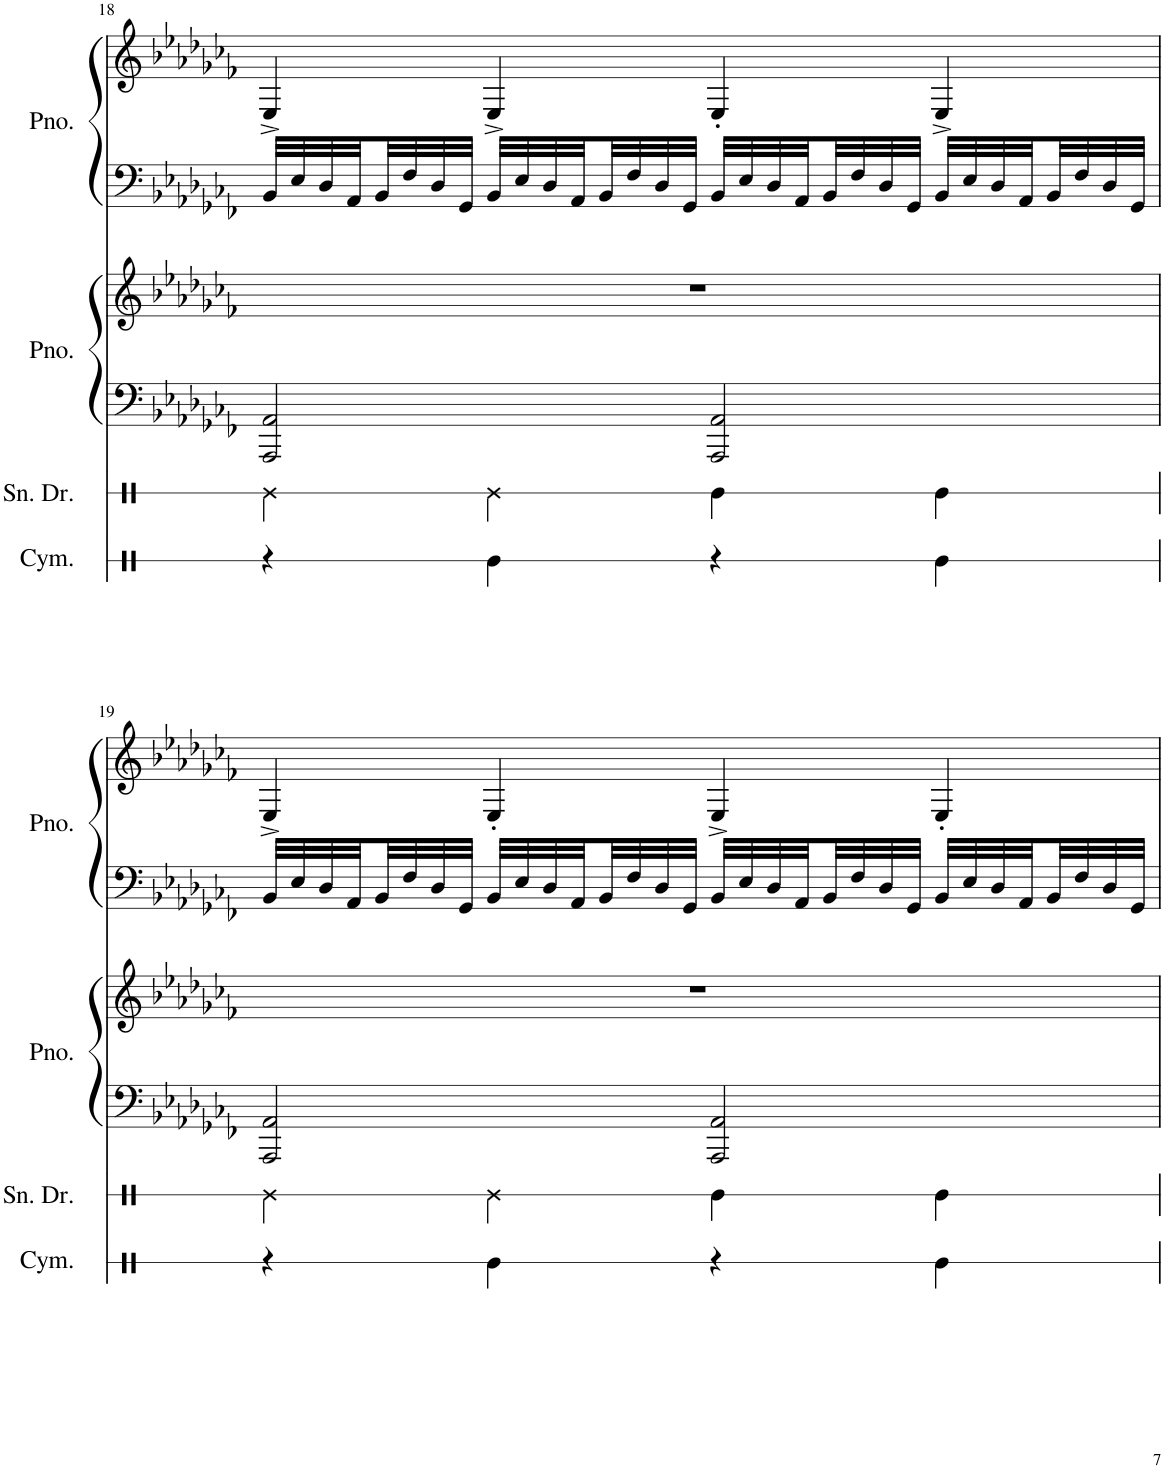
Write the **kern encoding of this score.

**kern	**kern	**kern	**kern	**kern	**kern
*part4	*part3	*part2	*part2	*part1	*part1
*staff6	*staff5	*staff4	*staff3	*staff2	*staff1
*I"Cymbal	*I"Snare Drum	*I"Piano	*	*I"Piano	*
*I'Cym.	*I'Sn. Dr.	*I'Pno.	*	*I'Pno.	*
!!LO:PB:g=z
*clefX	*clefX	*clefF4	*clefG2	*clefF4	*clefG2
*k[]	*k[]	*k[b-e-a-d-g-c-f-]	*k[b-e-a-d-g-c-f-]	*k[b-e-a-d-g-c-f-]	*k[b-e-a-d-g-c-f-]
*M4/4	*M4/4	*M4/4	*M4/4	*M4/4	*M4/4
=18	=18	=18	=18	=18	=18
4r	4Re\	2AAA-/ 2AA-/	1r	32BB-/LLL	4E-^/
.	.	.	.	32E-/	.
.	.	.	.	32D-/	.
.	.	.	.	32AA-/	.
.	.	.	.	32BB-/	.
.	.	.	.	32F-/	.
.	.	.	.	32D-/	.
.	.	.	.	32GG-/JJJ	.
4Re\	4Re\	.	.	32BB-/LLL	4E-^/
.	.	.	.	32E-/	.
.	.	.	.	32D-/	.
.	.	.	.	32AA-/	.
.	.	.	.	32BB-/	.
.	.	.	.	32F-/	.
.	.	.	.	32D-/	.
.	.	.	.	32GG-/JJJ	.
4r	4Re\	2AAA-/ 2AA-/	.	32BB-/LLL	4E-'/
.	.	.	.	32E-/	.
.	.	.	.	32D-/	.
.	.	.	.	32AA-/	.
.	.	.	.	32BB-/	.
.	.	.	.	32F-/	.
.	.	.	.	32D-/	.
.	.	.	.	32GG-/JJJ	.
4Re\	4Re\	.	.	32BB-/LLL	4E-^/
.	.	.	.	32E-/	.
.	.	.	.	32D-/	.
.	.	.	.	32AA-/	.
.	.	.	.	32BB-/	.
.	.	.	.	32F-/	.
.	.	.	.	32D-/	.
.	.	.	.	32GG-/JJJ	.
!!LO:LB:g=z
=19	=19	=19	=19	=19	=19
4r	4Re\	2AAA-/ 2AA-/	1r	32BB-/LLL	4E-^/
.	.	.	.	32E-/	.
.	.	.	.	32D-/	.
.	.	.	.	32AA-/	.
.	.	.	.	32BB-/	.
.	.	.	.	32F-/	.
.	.	.	.	32D-/	.
.	.	.	.	32GG-/JJJ	.
4Re\	4Re\	.	.	32BB-/LLL	4E-'/
.	.	.	.	32E-/	.
.	.	.	.	32D-/	.
.	.	.	.	32AA-/	.
.	.	.	.	32BB-/	.
.	.	.	.	32F-/	.
.	.	.	.	32D-/	.
.	.	.	.	32GG-/JJJ	.
4r	4Re\	2AAA-/ 2AA-/	.	32BB-/LLL	4E-^/
.	.	.	.	32E-/	.
.	.	.	.	32D-/	.
.	.	.	.	32AA-/	.
.	.	.	.	32BB-/	.
.	.	.	.	32F-/	.
.	.	.	.	32D-/	.
.	.	.	.	32GG-/JJJ	.
4Re\	4Re\	.	.	32BB-/LLL	4E-'/
.	.	.	.	32E-/	.
.	.	.	.	32D-/	.
.	.	.	.	32AA-/	.
.	.	.	.	32BB-/	.
.	.	.	.	32F-/	.
.	.	.	.	32D-/	.
.	.	.	.	32GG-/JJJ	.
=	=	=	=	=	=
*-	*-	*-	*-	*-	*-
